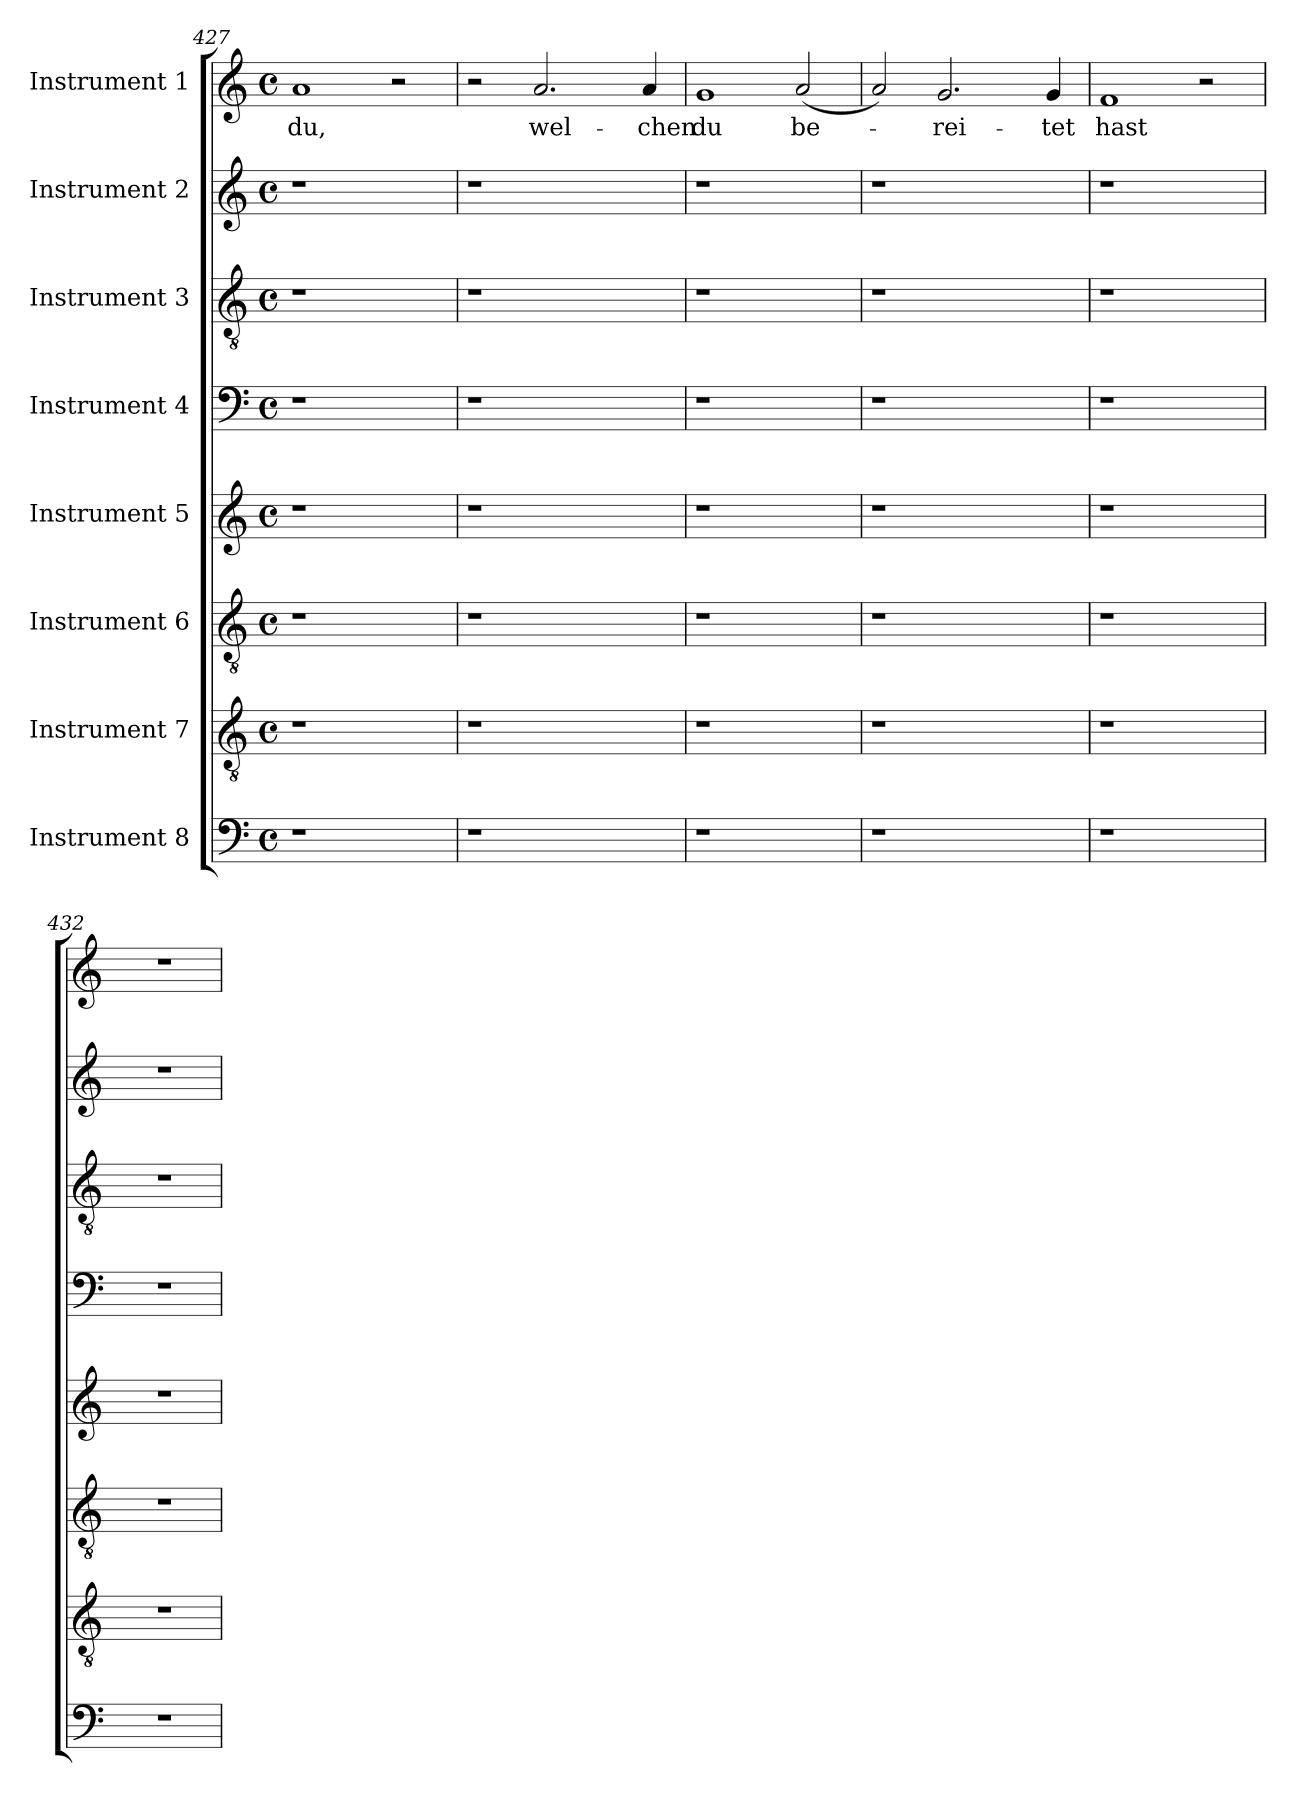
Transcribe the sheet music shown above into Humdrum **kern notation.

**kern	**kern	**kern	**kern	**kern	**kern	**kern	**kern	**text
*part8	*part7	*part6	*part5	*part4	*part3	*part2	*part1	*part1
*staff8	*staff7	*staff6	*staff5	*staff4	*staff3	*staff2	*staff1	*staff1
*I"Instrument 8	*I"Instrument 7	*I"Instrument 6	*I"Instrument 5	*I"Instrument 4	*I"Instrument 3	*I"Instrument 2	*I"Instrument 1	*
*clefF4	*clefGv2	*clefGv2	*clefG2	*clefF4	*clefGv2	*clefG2	*clefG2	*
*M4/4	*M4/4	*M4/4	*M4/4	*M4/4	*M4/4	*M4/4	*M4/4	*
*met(c)	*met(c)	*met(c)	*met(c)	*met(c)	*met(c)	*met(c)	*met(c)	*
=427	=427	=427	=427	=427	=427	=427	=427	=427
!	!	!	!	!	!	!	!	!LO:LY:b:cj
1r	1r	1r	1r	1r	1r	1r	1a	du,
2ryy	2ryy	2ryy	2ryy	2ryy	2ryy	2ryy	2r	.
=428	=428	=428	=428	=428	=428	=428	=428	=428
1r	1r	1r	1r	1r	1r	1r	2r	.
!	!	!	!	!	!	!	!	!LO:LY:b:cj
.	.	.	.	.	.	.	2.a/	wel-
2ryy	2ryy	2ryy	2ryy	2ryy	2ryy	2ryy	.	.
!	!	!	!	!	!	!	!	!LO:LY:b:cj
.	.	.	.	.	.	.	4a/	-chen
=429	=429	=429	=429	=429	=429	=429	=429	=429
!	!	!	!	!	!	!	!	!LO:LY:b:cj
1r	1r	1r	1r	1r	1r	1r	1g	du
!	!	!	!	!	!	!	!	!LO:LY:b:cj
2ryy	2ryy	2ryy	2ryy	2ryy	2ryy	2ryy	(<2a/	be-
=430	=430	=430	=430	=430	=430	=430	=430	=430
1r	1r	1r	1r	1r	1r	1r	2a/)	.
!	!	!	!	!	!	!	!	!LO:LY:b:cj
.	.	.	.	.	.	.	2.g/	-rei-
2ryy	2ryy	2ryy	2ryy	2ryy	2ryy	2ryy	.	.
!	!	!	!	!	!	!	!	!LO:LY:b:cj
.	.	.	.	.	.	.	4g/	-tet
=431	=431	=431	=431	=431	=431	=431	=431	=431
!	!	!	!	!	!	!	!	!LO:LY:b:cj
1r	1r	1r	1r	1r	1r	1r	1f	hast
2ryy	2ryy	2ryy	2ryy	2ryy	2ryy	2ryy	2r	.
=432	=432	=432	=432	=432	=432	=432	=432	=432
1r	1r	1r	1r	1r	1r	1r	1r	.
=	=	=	=	=	=	=	=	=
*-	*-	*-	*-	*-	*-	*-	*-	*-
